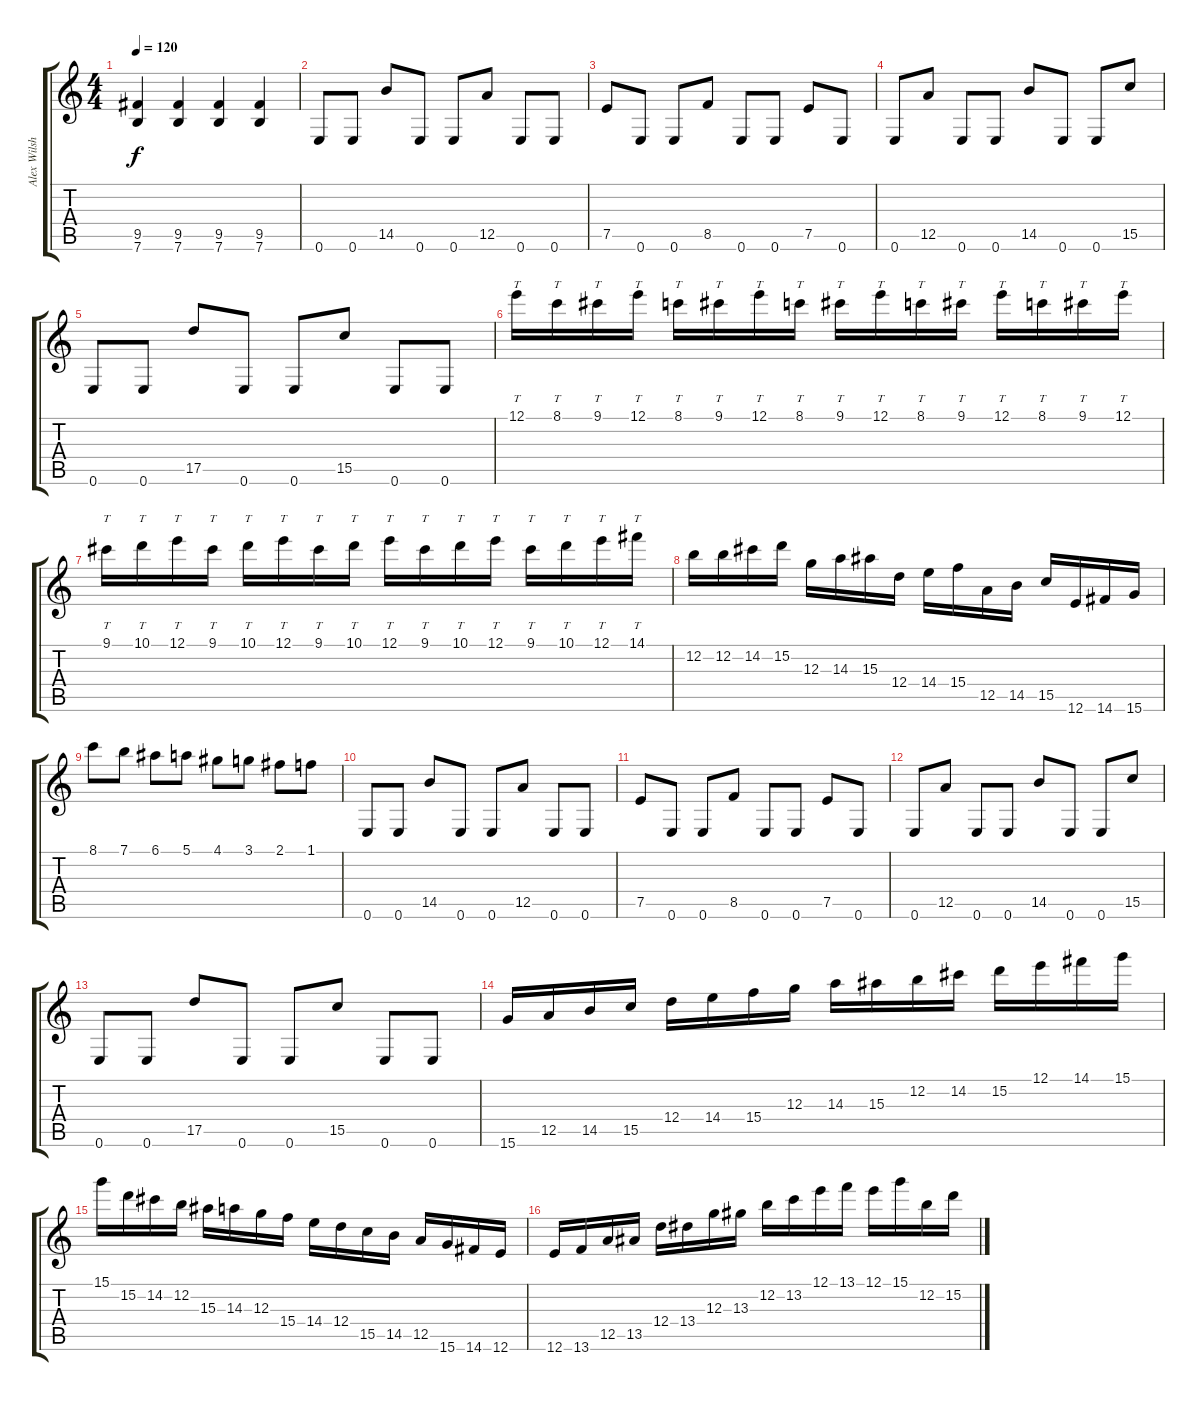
\track ("Alex Wilsher" "Alex Wilsh") {instrument distortionguitar}
\staff {score tabs}
\tuning (E4 B3 G3 D3 A2 E2) {hide}
\ts (4 4)
\tempo 120
\clef g2
\ks c
(9.5 7.6).4{dy f} (9.5 7.6).4 (9.5 7.6).4 (9.5 7.6).4 |
0.6.8 0.6.8 14.5.8 0.6.8 0.6.8 12.5.8 0.6.8 0.6.8 |
7.5.8 0.6.8 0.6.8 8.5.8 0.6.8 0.6.8 7.5.8 0.6.8 |
0.6.8 12.5.8 0.6.8 0.6.8 14.5.8 0.6.8 0.6.8 15.5.8 |
0.6.8 0.6.8 17.5.8 0.6.8 0.6.8 15.5.8 0.6.8 0.6.8 |
12.1.16{tt} 8.1.16{tt} 9.1.16{tt} 12.1.16{tt} 8.1.16{tt} 9.1.16{tt} 12.1.16{tt} 8.1.16{tt} 9.1.16{tt} 12.1.16{tt} 8.1.16{tt} 9.1.16{tt} 12.1.16{tt} 8.1.16{tt} 9.1.16{tt} 12.1.16{tt} |
9.1.16{tt} 10.1.16{tt} 12.1.16{tt} 9.1.16{tt} 10.1.16{tt} 12.1.16{tt} 9.1.16{tt} 10.1.16{tt} 12.1.16{tt} 9.1.16{tt} 10.1.16{tt} 12.1.16{tt} 9.1.16{tt} 10.1.16{tt} 12.1.16{tt} 14.1.16{tt} |
12.2.16 12.2.16 14.2.16 15.2.16 12.3.16 14.3.16 15.3.16 12.4.16 14.4.16 15.4.16 12.5.16 14.5.16 15.5.16 12.6.16 14.6.16 15.6.16 |
8.1.8 7.1.8 6.1.8 5.1.8 4.1.8 3.1.8 2.1.8 1.1.8 |
0.6.8 0.6.8 14.5.8 0.6.8 0.6.8 12.5.8 0.6.8 0.6.8 |
7.5.8 0.6.8 0.6.8 8.5.8 0.6.8 0.6.8 7.5.8 0.6.8 |
0.6.8 12.5.8 0.6.8 0.6.8 14.5.8 0.6.8 0.6.8 15.5.8 |
0.6.8 0.6.8 17.5.8 0.6.8 0.6.8 15.5.8 0.6.8 0.6.8 |
15.6.16 12.5.16 14.5.16 15.5.16 12.4.16 14.4.16 15.4.16 12.3.16 14.3.16 15.3.16 12.2.16 14.2.16 15.2.16 12.1.16 14.1.16 15.1.16 |
15.1.16 15.2.16 14.2.16 12.2.16 15.3.16 14.3.16 12.3.16 15.4.16 14.4.16 12.4.16 15.5.16 14.5.16 12.5.16 15.6.16 14.6.16 12.6.16 |
12.6.16 13.6.16 12.5.16 13.5.16 12.4.16 13.4.16 12.3.16 13.3.16 12.2.16 13.2.16 12.1.16 13.1.16 12.1.16 15.1.16 12.2.16 15.2.16
